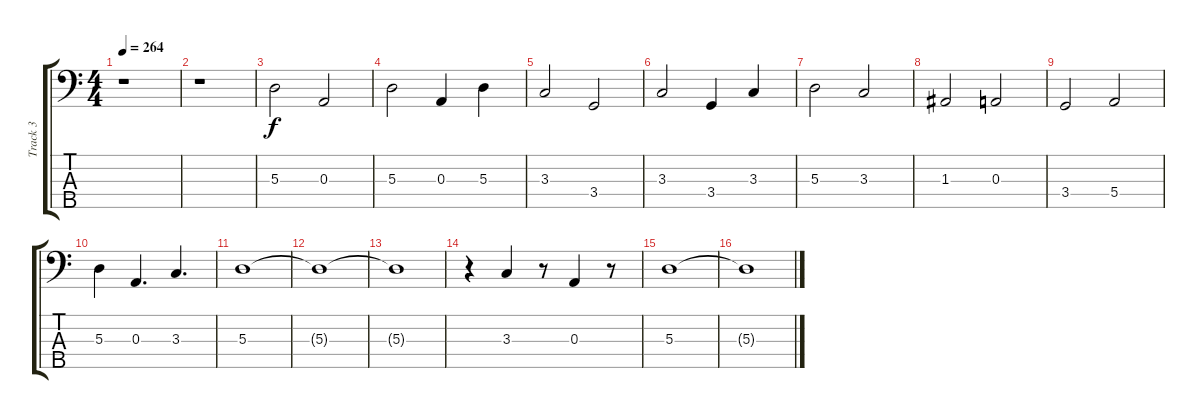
\track ("Track 3" "Track 3") {instrument electricbasspick}
\staff {score tabs}
\tuning (G2 D2 A1 E1 B0) {hide}
\ts (4 4)
\tempo 264
\clef f4
\ks c
r.1{dy f instrument electricbasspick} |
r.1 |
5.3.2 0.3.2 |
5.3.2 0.3.4 5.3.4 |
3.3.2 3.4.2 |
3.3.2 3.4.4 3.3.4 |
5.3.2 3.3.2 |
1.3.2 0.3.2 |
3.4.2 5.4.2 |
5.3.4 0.3.4{d} 3.3.4{d} |
5.3.1 |
5.3{t}.1 |
5.3{t}.1 |
r.4 3.3.4 r.8 0.3.4 r.8 |
5.3.1 |
5.3{t}.1
